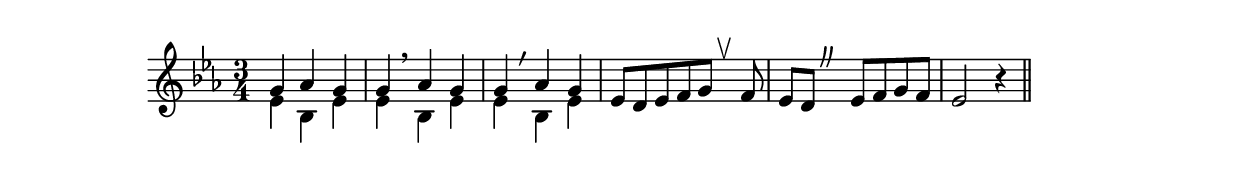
%% DO NOT EDIT this file manually; it is automatically
%% generated from LSR http://lsr.dsi.unimi.it
%% Make any changes in LSR itself, or in Documentation/snippets/new/ ,
%% and then run scripts/auxiliar/makelsr.py
%%
%% This file is in the public domain.
\version "2.14.0"

\header {
  lsrtags = "expressive-marks"

  texidoc = "
Breathing signs are available in different tastes: commas (default),
ticks, vees and @qq{railroad tracks} (caesura).

"
  doctitle = "Breathing signs"
} % begin verbatim

\new Staff \relative c'' {
  \key es \major
  \time 3/4
  % this bar contains no \breathe
  << { g4 as g } \\ { es4 bes es } >> |
  % Modern notation:
  % by default, \breathe uses the rcomma, just as if saying:
  % \override BreathingSign #'text = #(make-musicglyph-markup "scripts.rcomma")
  << { g4 as g } \\ { es4 \breathe bes es } >> |

  % rvarcomma and lvarcomma are variations of the default rcomma and lcomma
  % N.B.: must use Staff context here, since we start a Voice below
  \override Staff.BreathingSign #'text = \markup { \musicglyph #"scripts.rvarcomma" }
  << { g4 as g } \\ { es4 \breathe bes es } >> |

  % vee
  \override BreathingSign #'text = \markup { \musicglyph #"scripts.upbow" }
  es8[ d es f g] \breathe f |

  % caesura
  \override BreathingSign #'text = \markup { \musicglyph #"scripts.caesura.curved" }
  es8[ d] \breathe es[ f g f] |
  es2 r4 \bar "||"
}
